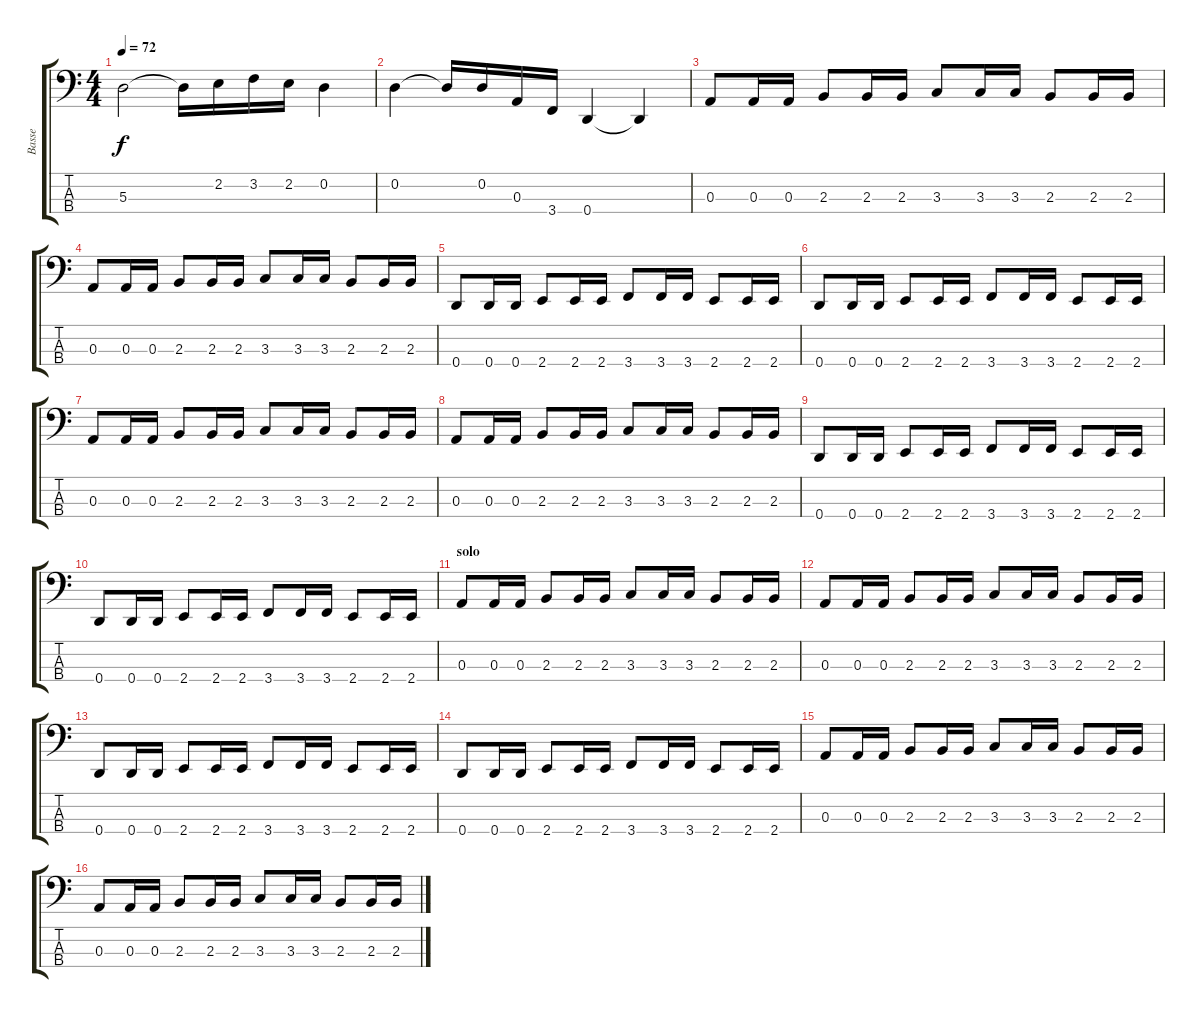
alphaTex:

\track ("Basse" "Basse") {instrument electricbassfinger}
\staff {score tabs}
\tuning (G2 D2 A1 D1) {hide}
\ts (4 4)
\tempo 72
\clef f4
\ks c
5.3.2{dy f} 5.3{t}.16 2.2.16 3.2.16 2.2.16 0.2.4 |
0.2.4 0.2{t}.16 0.2.16 0.3.16 3.4.16 0.4.4 0.4{t}.4 |
0.3.8 0.3.16 0.3.16 2.3.8 2.3.16 2.3.16 3.3.8 3.3.16 3.3.16 2.3.8 2.3.16 2.3.16 |
0.3.8 0.3.16 0.3.16 2.3.8 2.3.16 2.3.16 3.3.8 3.3.16 3.3.16 2.3.8 2.3.16 2.3.16 |
0.4.8 0.4.16 0.4.16 2.4.8 2.4.16 2.4.16 3.4.8 3.4.16 3.4.16 2.4.8 2.4.16 2.4.16 |
0.4.8 0.4.16 0.4.16 2.4.8 2.4.16 2.4.16 3.4.8 3.4.16 3.4.16 2.4.8 2.4.16 2.4.16 |
0.3.8 0.3.16 0.3.16 2.3.8 2.3.16 2.3.16 3.3.8 3.3.16 3.3.16 2.3.8 2.3.16 2.3.16 |
0.3.8 0.3.16 0.3.16 2.3.8 2.3.16 2.3.16 3.3.8 3.3.16 3.3.16 2.3.8 2.3.16 2.3.16 |
0.4.8 0.4.16 0.4.16 2.4.8 2.4.16 2.4.16 3.4.8 3.4.16 3.4.16 2.4.8 2.4.16 2.4.16 |
0.4.8 0.4.16 0.4.16 2.4.8 2.4.16 2.4.16 3.4.8 3.4.16 3.4.16 2.4.8 2.4.16 2.4.16 |
\section ("" "solo")
0.3.8 0.3.16 0.3.16 2.3.8 2.3.16 2.3.16 3.3.8 3.3.16 3.3.16 2.3.8 2.3.16 2.3.16 |
0.3.8 0.3.16 0.3.16 2.3.8 2.3.16 2.3.16 3.3.8 3.3.16 3.3.16 2.3.8 2.3.16 2.3.16 |
0.4.8 0.4.16 0.4.16 2.4.8 2.4.16 2.4.16 3.4.8 3.4.16 3.4.16 2.4.8 2.4.16 2.4.16 |
0.4.8 0.4.16 0.4.16 2.4.8 2.4.16 2.4.16 3.4.8 3.4.16 3.4.16 2.4.8 2.4.16 2.4.16 |
0.3.8 0.3.16 0.3.16 2.3.8 2.3.16 2.3.16 3.3.8 3.3.16 3.3.16 2.3.8 2.3.16 2.3.16 |
0.3.8 0.3.16 0.3.16 2.3.8 2.3.16 2.3.16 3.3.8 3.3.16 3.3.16 2.3.8 2.3.16 2.3.16
